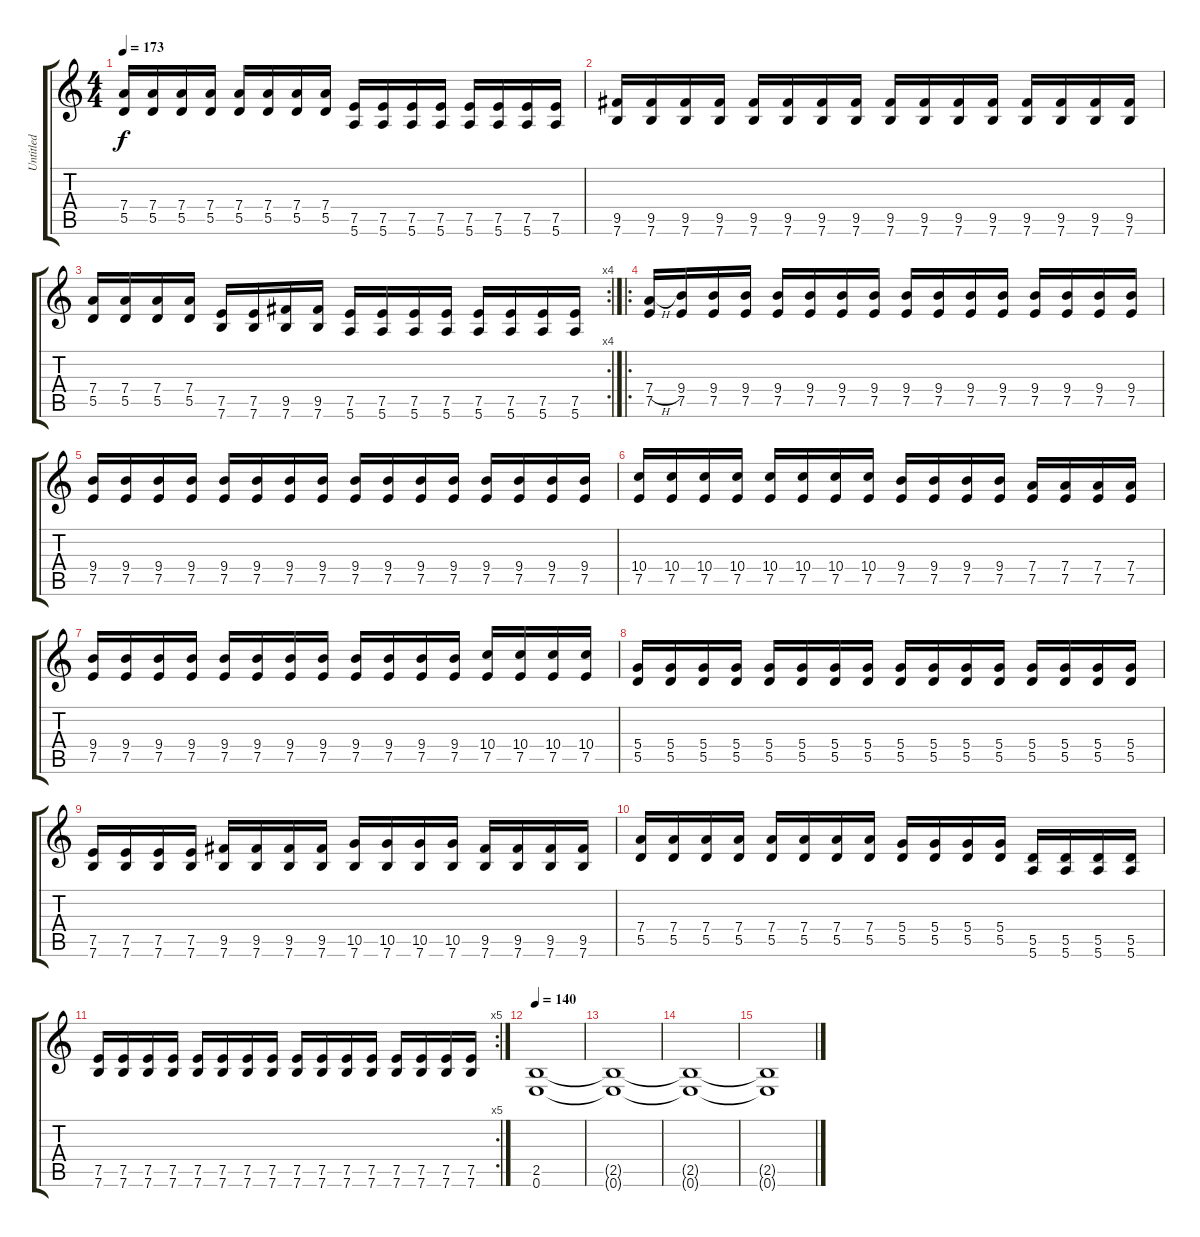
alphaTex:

\track ("Untitled" "Untitled") {instrument distortionguitar}
\staff {score tabs}
\tuning (E4 B3 G3 D3 A2 E2) {hide}
\ts (4 4)
\tempo 173
\clef g2
\ks c
(7.4 5.5).16{dy f} (7.4 5.5).16 (7.4 5.5).16 (7.4 5.5).16 (7.4 5.5).16 (7.4 5.5).16 (7.4 5.5).16 (7.4 5.5).16 (7.5 5.6).16 (7.5 5.6).16 (7.5 5.6).16 (7.5 5.6).16 (7.5 5.6).16 (7.5 5.6).16 (7.5 5.6).16 (7.5 5.6).16 |
(9.5 7.6).16 (9.5 7.6).16 (9.5 7.6).16 (9.5 7.6).16 (9.5 7.6).16 (9.5 7.6).16 (9.5 7.6).16 (9.5 7.6).16 (9.5 7.6).16 (9.5 7.6).16 (9.5 7.6).16 (9.5 7.6).16 (9.5 7.6).16 (9.5 7.6).16 (9.5 7.6).16 (9.5 7.6).16 |
\rc 4
(7.4 5.5).16 (7.4 5.5).16 (7.4 5.5).16 (7.4 5.5).16 (7.5 7.6).16 (7.5 7.6).16 (9.5 7.6).16 (9.5 7.6).16 (7.5 5.6).16 (7.5 5.6).16 (7.5 5.6).16 (7.5 5.6).16 (7.5 5.6).16 (7.5 5.6).16 (7.5 5.6).16 (7.5 5.6).16 |
\ro
(7.4{h} 7.5).16 (9.4 7.5).16 (9.4 7.5).16 (9.4 7.5).16 (9.4 7.5).16 (9.4 7.5).16 (9.4 7.5).16 (9.4 7.5).16 (9.4 7.5).16 (9.4 7.5).16 (9.4 7.5).16 (9.4 7.5).16 (9.4 7.5).16 (9.4 7.5).16 (9.4 7.5).16 (9.4 7.5).16 |
(9.4 7.5).16 (9.4 7.5).16 (9.4 7.5).16 (9.4 7.5).16 (9.4 7.5).16 (9.4 7.5).16 (9.4 7.5).16 (9.4 7.5).16 (9.4 7.5).16 (9.4 7.5).16 (9.4 7.5).16 (9.4 7.5).16 (9.4 7.5).16 (9.4 7.5).16 (9.4 7.5).16 (9.4 7.5).16 |
(10.4 7.5).16 (10.4 7.5).16 (10.4 7.5).16 (10.4 7.5).16 (10.4 7.5).16 (10.4 7.5).16 (10.4 7.5).16 (10.4 7.5).16 (9.4 7.5).16 (9.4 7.5).16 (9.4 7.5).16 (9.4 7.5).16 (7.4 7.5).16 (7.4 7.5).16 (7.4 7.5).16 (7.4 7.5).16 |
(9.4 7.5).16 (9.4 7.5).16 (9.4 7.5).16 (9.4 7.5).16 (9.4 7.5).16 (9.4 7.5).16 (9.4 7.5).16 (9.4 7.5).16 (9.4 7.5).16 (9.4 7.5).16 (9.4 7.5).16 (9.4 7.5).16 (10.4 7.5).16 (10.4 7.5).16 (10.4 7.5).16 (10.4 7.5).16 |
(5.4 5.5).16 (5.4 5.5).16 (5.4 5.5).16 (5.4 5.5).16 (5.4 5.5).16 (5.4 5.5).16 (5.4 5.5).16 (5.4 5.5).16 (5.4 5.5).16 (5.4 5.5).16 (5.4 5.5).16 (5.4 5.5).16 (5.4 5.5).16 (5.4 5.5).16 (5.4 5.5).16 (5.4 5.5).16 |
(7.5 7.6).16 (7.5 7.6).16 (7.5 7.6).16 (7.5 7.6).16 (9.5 7.6).16 (9.5 7.6).16 (9.5 7.6).16 (9.5 7.6).16 (10.5 7.6).16 (10.5 7.6).16 (10.5 7.6).16 (10.5 7.6).16 (9.5 7.6).16 (9.5 7.6).16 (9.5 7.6).16 (9.5 7.6).16 |
(7.4 5.5).16 (7.4 5.5).16 (7.4 5.5).16 (7.4 5.5).16 (7.4 5.5).16 (7.4 5.5).16 (7.4 5.5).16 (7.4 5.5).16 (5.4 5.5).16 (5.4 5.5).16 (5.4 5.5).16 (5.4 5.5).16 (5.5 5.6).16 (5.5 5.6).16 (5.5 5.6).16 (5.5 5.6).16 |
\rc 5
(7.5 7.6).16 (7.5 7.6).16 (7.5 7.6).16 (7.5 7.6).16 (7.5 7.6).16 (7.5 7.6).16 (7.5 7.6).16 (7.5 7.6).16 (7.5 7.6).16 (7.5 7.6).16 (7.5 7.6).16 (7.5 7.6).16 (7.5 7.6).16 (7.5 7.6).16 (7.5 7.6).16 (7.5 7.6).16 |
\tempo 140
(2.5 0.6).1 |
(2.5{t} 0.6{t}).1 |
(2.5{t} 0.6{t}).1 |
(2.5{t} 0.6{t}).1
